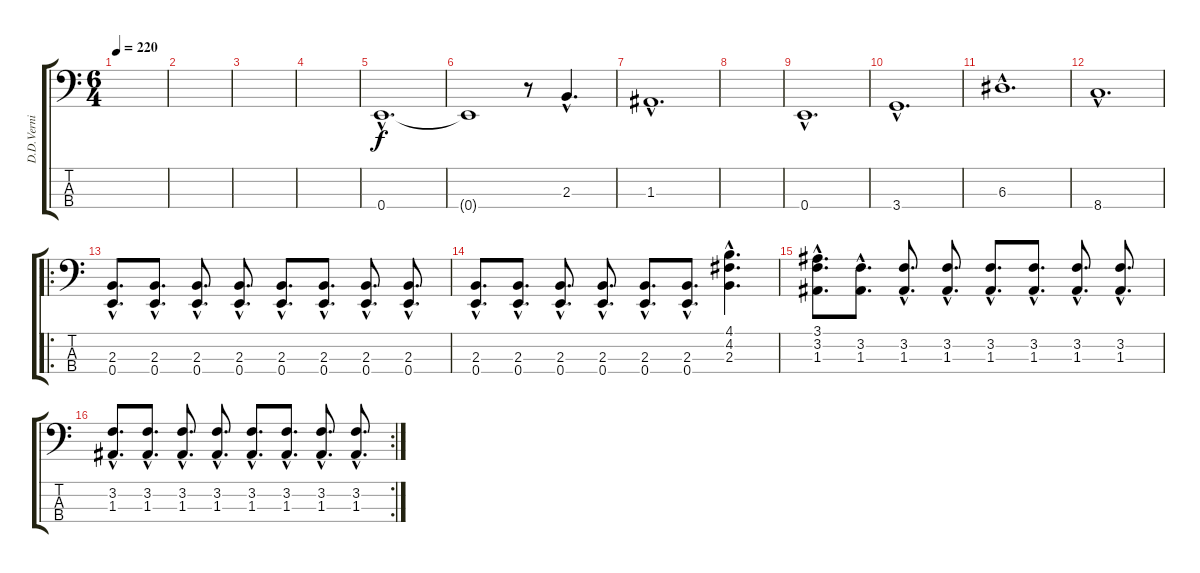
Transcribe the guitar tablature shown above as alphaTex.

\track ("D.D.Verni - Bass" "D.D.Verni ") {instrument slapbass1}
\staff {score tabs}
\tuning (G2 D2 A1 E1) {hide}
\ts (6 4)
\tempo 220
\clef f4
\ks c
|
|
|
|
0.4{hac}.1{d} |
0.4{t}.1 r.8 2.3{hac}.4{d} |
1.3{hac}.1{d} |
|
0.4{hac}.1{d} |
3.4{hac}.1{d} |
6.3{hac}.1{d} |
8.4{hac}.1{d} |
\ro
(2.3{hac} 0.4{hac}).8{d} (2.3{hac} 0.4{hac}).8{d} (2.3{hac} 0.4{hac}).8{d} (2.3{hac} 0.4{hac}).8{d} (2.3{hac} 0.4{hac}).8{d} (2.3{hac} 0.4{hac}).8{d} (2.3{hac} 0.4{hac}).8{d} (2.3{hac} 0.4{hac}).8{d} |
(2.3{hac} 0.4{hac}).8{d} (2.3{hac} 0.4{hac}).8{d} (2.3{hac} 0.4{hac}).8{d} (2.3{hac} 0.4{hac}).8{d} (2.3{hac} 0.4{hac}).8{d} (2.3{hac} 0.4{hac}).8{d} (4.1{hac} 4.2{hac} 2.3{hac}).4{d} |
(3.1{hac} 3.2{hac} 1.3{hac}).8{d} (3.2{hac} 1.3{hac}).8{d} (3.2{hac} 1.3{hac}).8{d} (3.2{hac} 1.3{hac}).8{d} (3.2{hac} 1.3{hac}).8{d} (3.2{hac} 1.3{hac}).8{d} (3.2{hac} 1.3{hac}).8{d} (3.2{hac} 1.3{hac}).8{d} |
\rc 2
(3.2{hac} 1.3{hac}).8{d} (3.2{hac} 1.3{hac}).8{d} (3.2{hac} 1.3{hac}).8{d} (3.2{hac} 1.3{hac}).8{d} (3.2{hac} 1.3{hac}).8{d} (3.2{hac} 1.3{hac}).8{d} (3.2{hac} 1.3{hac}).8{d} (3.2{hac} 1.3{hac}).8{d}
